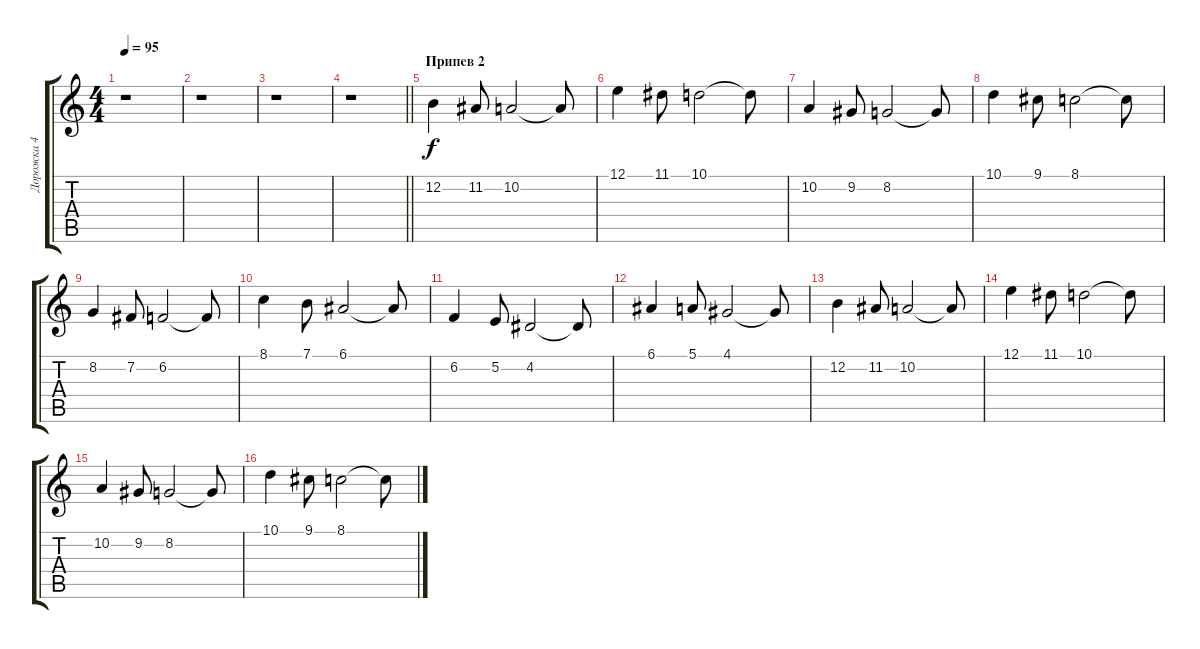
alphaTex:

\track ("Дорожка 4" "Дорожка 4") {instrument musicbox}
\staff {score tabs}
\tuning (E4 B3 G3 D3 A2 E2) {hide}
\ts (4 4)
\tempo 95
\clef g2
\ks c
r.1{dy f} |
r.1 |
r.1 |
\barLineRight lightlight
r.1 |
\section ("" "Припев 2")
12.2.4 11.2.8 10.2.2 10.2{t}.8 |
12.1.4 11.1.8 10.1.2 10.1{t}.8 |
10.2.4 9.2.8 8.2.2 8.2{t}.8 |
10.1.4 9.1.8 8.1.2 8.1{t}.8 |
8.2.4 7.2.8 6.2.2 6.2{t}.8 |
8.1.4 7.1.8 6.1.2 6.1{t}.8 |
6.2.4 5.2.8 4.2.2 4.2{t}.8 |
6.1.4 5.1.8 4.1.2 4.1{t}.8 |
12.2.4 11.2.8 10.2.2 10.2{t}.8 |
12.1.4 11.1.8 10.1.2 10.1{t}.8 |
10.2.4 9.2.8 8.2.2 8.2{t}.8 |
10.1.4 9.1.8 8.1.2 8.1{t}.8
